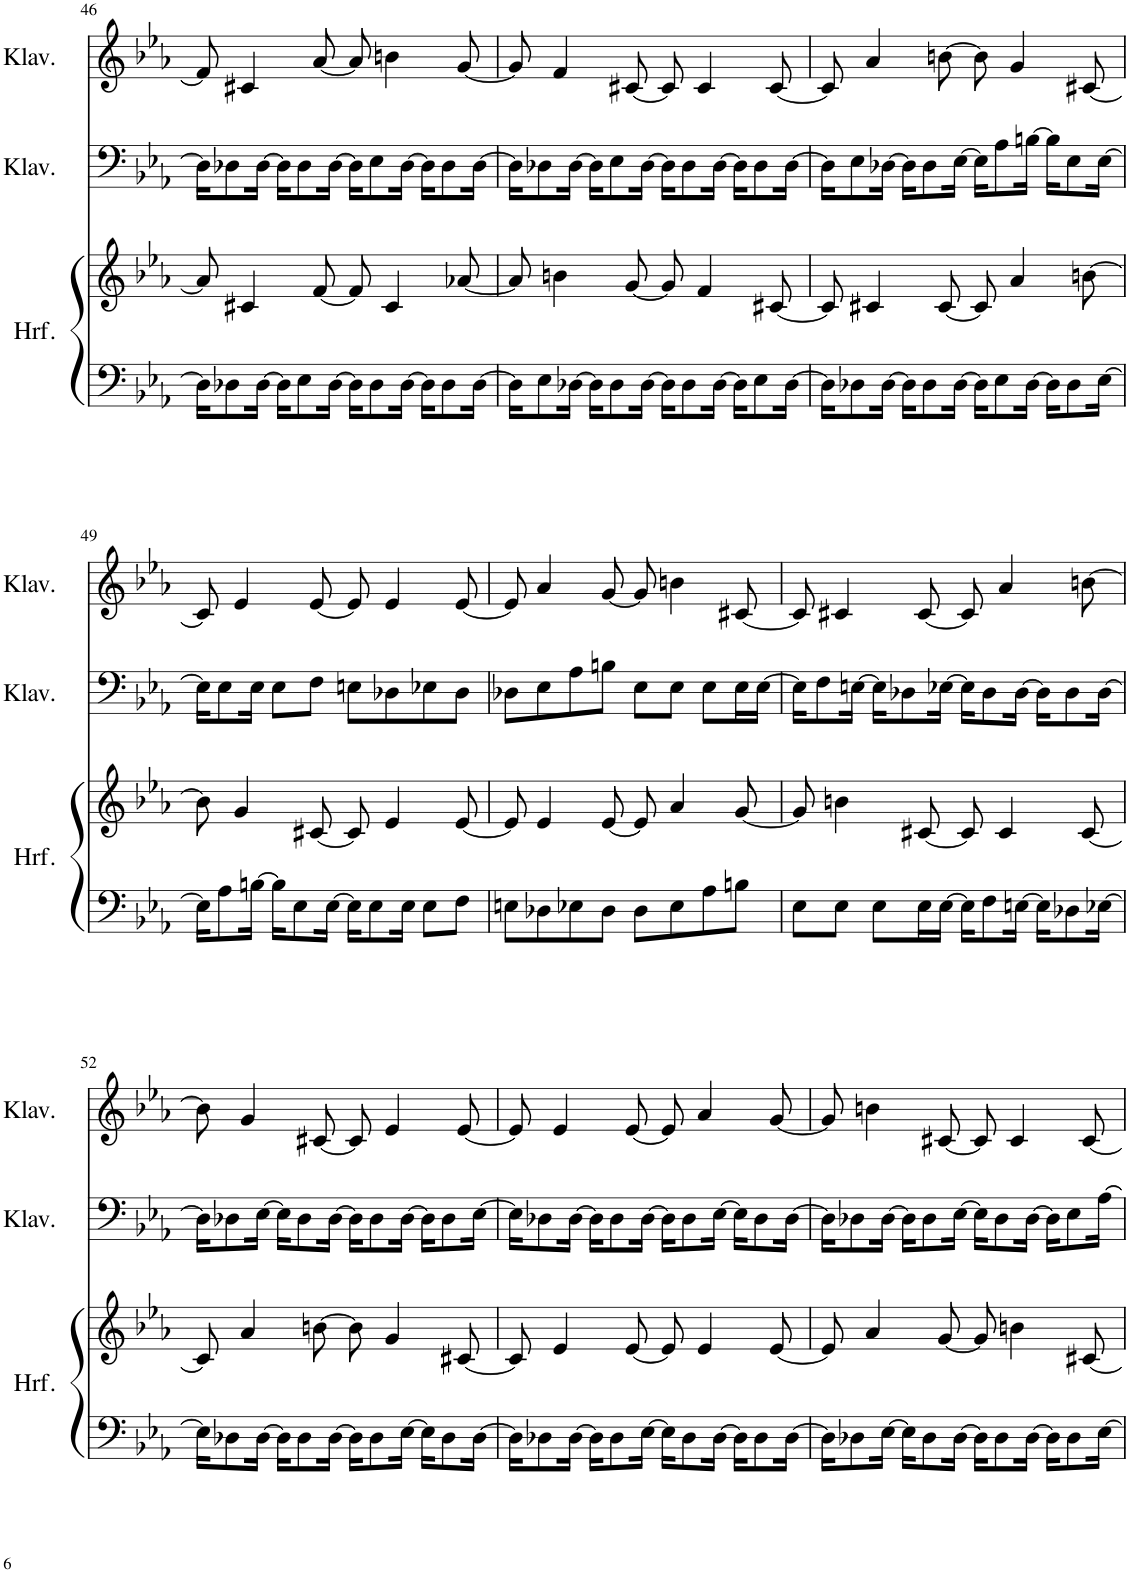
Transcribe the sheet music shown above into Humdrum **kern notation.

**kern	**kern	**kern	**kern
*part3	*part3	*part2	*part1
*staff4	*staff3	*staff2	*staff1
*I"Harfe	*	*I"Klavier	*I"Klavier
*I'Hrf.	*	*I'Klav.	*I'Klav.
!!LO:PB:g=z
*clefF4	*clefG2	*clefF4	*clefG2
*k[b-e-a-]	*k[b-e-a-]	*k[b-e-a-]	*k[b-e-a-]
*M4/4	*M4/4	*M4/4	*M4/4
=46	=46	=46	=46
16D-\KL]	8a/]	16D-\KL]	8f/]
8D-X\	.	8D-X\	.
.	4c#X/	.	4c#X/
[16D-\Jk	.	[16D-\Jk	.
16D-\KL]	.	16D-\KL]	.
8E-\	.	8D-\	.
.	[8f/	.	[8a-/
[16D-\Jk	.	[16D-\Jk	.
16D-\KL]	8f/]	16D-\KL]	8a-/]
8D-\	.	8E-\	.
.	4c#/	.	4bn\
[16D-\Jk	.	[16D-\Jk	.
16D-\KL]	.	16D-\KL]	.
8D-\	.	8D-\	.
.	[8a-X/	.	[8g/
[16D-\Jk	.	[16D-\Jk	.
=47	=47	=47	=47
16D-\KL]	8a-/]	16D-\KL]	8g/]
8E-\	.	8D-X\	.
.	4bn\	.	4f/
[16D-X\Jk	.	[16D-\Jk	.
16D-\KL]	.	16D-\KL]	.
8D-\	.	8E-\	.
.	[8g/	.	[8c#X/
[16D-\Jk	.	[16D-\Jk	.
16D-\KL]	8g/]	16D-\KL]	8c#/]
8D-\	.	8D-\	.
.	4f/	.	4c#/
[16D-\Jk	.	[16D-\Jk	.
16D-\KL]	.	16D-\KL]	.
8E-\	.	8D-\	.
.	[8c#X/	.	[8c#/
[16D-\Jk	.	[16D-\Jk	.
=48	=48	=48	=48
16D-\KL]	8c#/]	16D-\KL]	8c#/]
8D-X\	.	8E-\	.
.	4c#X/	.	4a-/
[16D-\Jk	.	[16D-X\Jk	.
16D-\KL]	.	16D-\KL]	.
8D-\	.	8D-\	.
.	[8c#/	.	[8bn\
[16D-\Jk	.	[16E-\Jk	.
16D-\KL]	8c#/]	16E-\KL]	8b\]
8E-\	.	8A-\	.
.	4a-/	.	4g/
[16D-\Jk	.	[16Bn\Jk	.
16D-\KL]	.	16B\KL]	.
8D-\	.	8E-\	.
.	[8bn\	.	[8c#X/
[16E-\Jk	.	[16E-\Jk	.
!!LO:LB:g=z
=49	=49	=49	=49
16E-\KL]	8b\]	16E-\KL]	8c#/]
8A-\	.	8E-\	.
.	4g/	.	4e-/
[16Bn\Jk	.	16E-\Jk	.
16B\KL]	.	8E-\L	.
8E-\	.	.	.
.	[8c#X/	8F\J	[8e-/
[16E-\Jk	.	.	.
16E-\KL]	8c#/]	8En\L	8e-/]
8E-\	.	.	.
.	4e-/	8D-X\	4e-/
16E-\Jk	.	.	.
8E-\L	.	8E-X\	.
8F\J	[8e-/	8D-\J	[8e-/
=50	=50	=50	=50
8En\L	8e-/]	8D-X\L	8e-/]
8D-X\	4e-/	8E-\	4a-/
8E-X\	.	8A-\	.
8D-\J	[8e-/	8Bn\J	[8g/
8D-\L	8e-/]	8E-\L	8g/]
8E-\	4a-/	8E-\J	4bn\
8A-\	.	8E-\L	.
8Bn\J	[8g/	16E-\L	[8c#X/
.	.	[16E-\JJ	.
=51	=51	=51	=51
8E-\L	8g/]	16E-\KL]	8c#/]
.	.	8F\	.
8E-\J	4bn\	.	4c#X/
.	.	[16En\Jk	.
8E-\L	.	16E\KL]	.
.	.	8D-X\	.
16E-\L	[8c#X/	.	[8c#/
[16E-\JJ	.	[16E-X\Jk	.
16E-\KL]	8c#/]	16E-\KL]	8c#/]
8F\	.	8D-\	.
.	4c#/	.	4a-/
[16En\Jk	.	[16D-\Jk	.
16E\KL]	.	16D-\KL]	.
8D-X\	.	8D-\	.
.	[8c#/	.	[8bn\
[16E-X\Jk	.	[16D-\Jk	.
!!LO:LB:g=z
=52	=52	=52	=52
16E-\KL]	8c#/]	16D-\KL]	8b\]
8D-X\	.	8D-X\	.
.	4a-/	.	4g/
[16D-\Jk	.	[16E-\Jk	.
16D-\KL]	.	16E-\KL]	.
8D-\	.	8D-\	.
.	[8bn\	.	[8c#X/
[16D-\Jk	.	[16D-\Jk	.
16D-\KL]	8b\]	16D-\KL]	8c#/]
8D-\	.	8D-\	.
.	4g/	.	4e-/
[16E-\Jk	.	[16D-\Jk	.
16E-\KL]	.	16D-\KL]	.
8D-\	.	8D-\	.
.	[8c#X/	.	[8e-/
[16D-\Jk	.	[16E-\Jk	.
=53	=53	=53	=53
16D-\KL]	8c#/]	16E-\KL]	8e-/]
8D-X\	.	8D-X\	.
.	4e-/	.	4e-/
[16D-\Jk	.	[16D-\Jk	.
16D-\KL]	.	16D-\KL]	.
8D-\	.	8D-\	.
.	[8e-/	.	[8e-/
[16E-\Jk	.	[16D-\Jk	.
16E-\KL]	8e-/]	16D-\KL]	8e-/]
8D-\	.	8D-\	.
.	4e-/	.	4a-/
[16D-\Jk	.	[16E-\Jk	.
16D-\KL]	.	16E-\KL]	.
8D-\	.	8D-\	.
.	[8e-/	.	[8g/
[16D-\Jk	.	[16D-\Jk	.
=54	=54	=54	=54
16D-\KL]	8e-/]	16D-\KL]	8g/]
8D-X\	.	8D-X\	.
.	4a-/	.	4bn\
[16E-\Jk	.	[16D-\Jk	.
16E-\KL]	.	16D-\KL]	.
8D-\	.	8D-\	.
.	[8g/	.	[8c#X/
[16D-\Jk	.	[16E-\Jk	.
16D-\KL]	8g/]	16E-\KL]	8c#/]
8D-\	.	8D-\	.
.	4bn\	.	4c#/
[16D-\Jk	.	[16D-\Jk	.
16D-\KL]	.	16D-\KL]	.
8D-\	.	8E-\	.
.	[8c#X/	.	[8c#/
[16E-\Jk	.	[16A-\Jk	.
=	=	=	=
*-	*-	*-	*-
